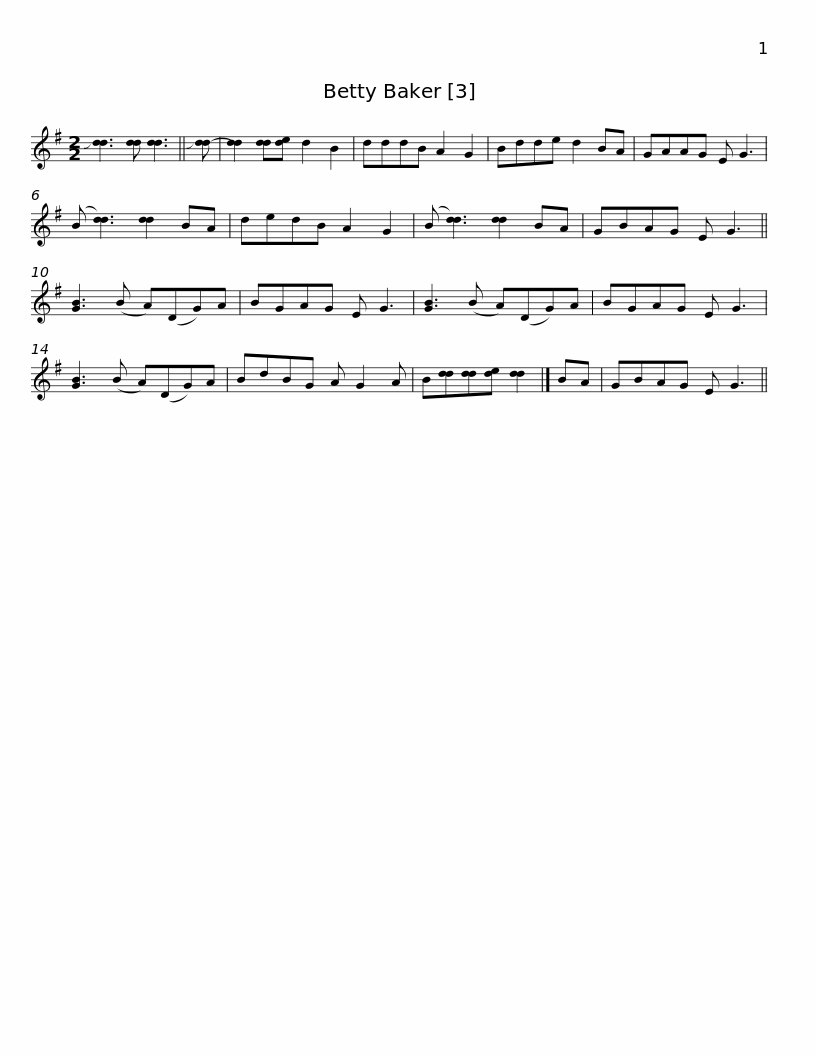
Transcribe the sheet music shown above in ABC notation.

X:1
L:1/8
M:2/2
I:linebreak $
K:G
V:1 treble
V:1
 !slide![dd]3 [dd] [dd]3 || !slide![dd-] | [dd]2 [dd][de] d2 B2 | dddB A2 G2 | Bdde d2 BA | %5
 GAAG E G3 | (B [dd]3) [dd]2 BA |$ dedB A2 G2 | (B [dd]3) [dd]2 BA | GBAG E G3 || %10
 [GB]3 (B A)(DG)A | BGAG E G3 | [GB]3 (B A)(DG)A |$ BGAG E G3 | [GB]3 (B A)(DG)A | %15
 BdBG A G2 A | B[dd][dd][de] [dd]2 |] BA | GBAG E G3 || %19
